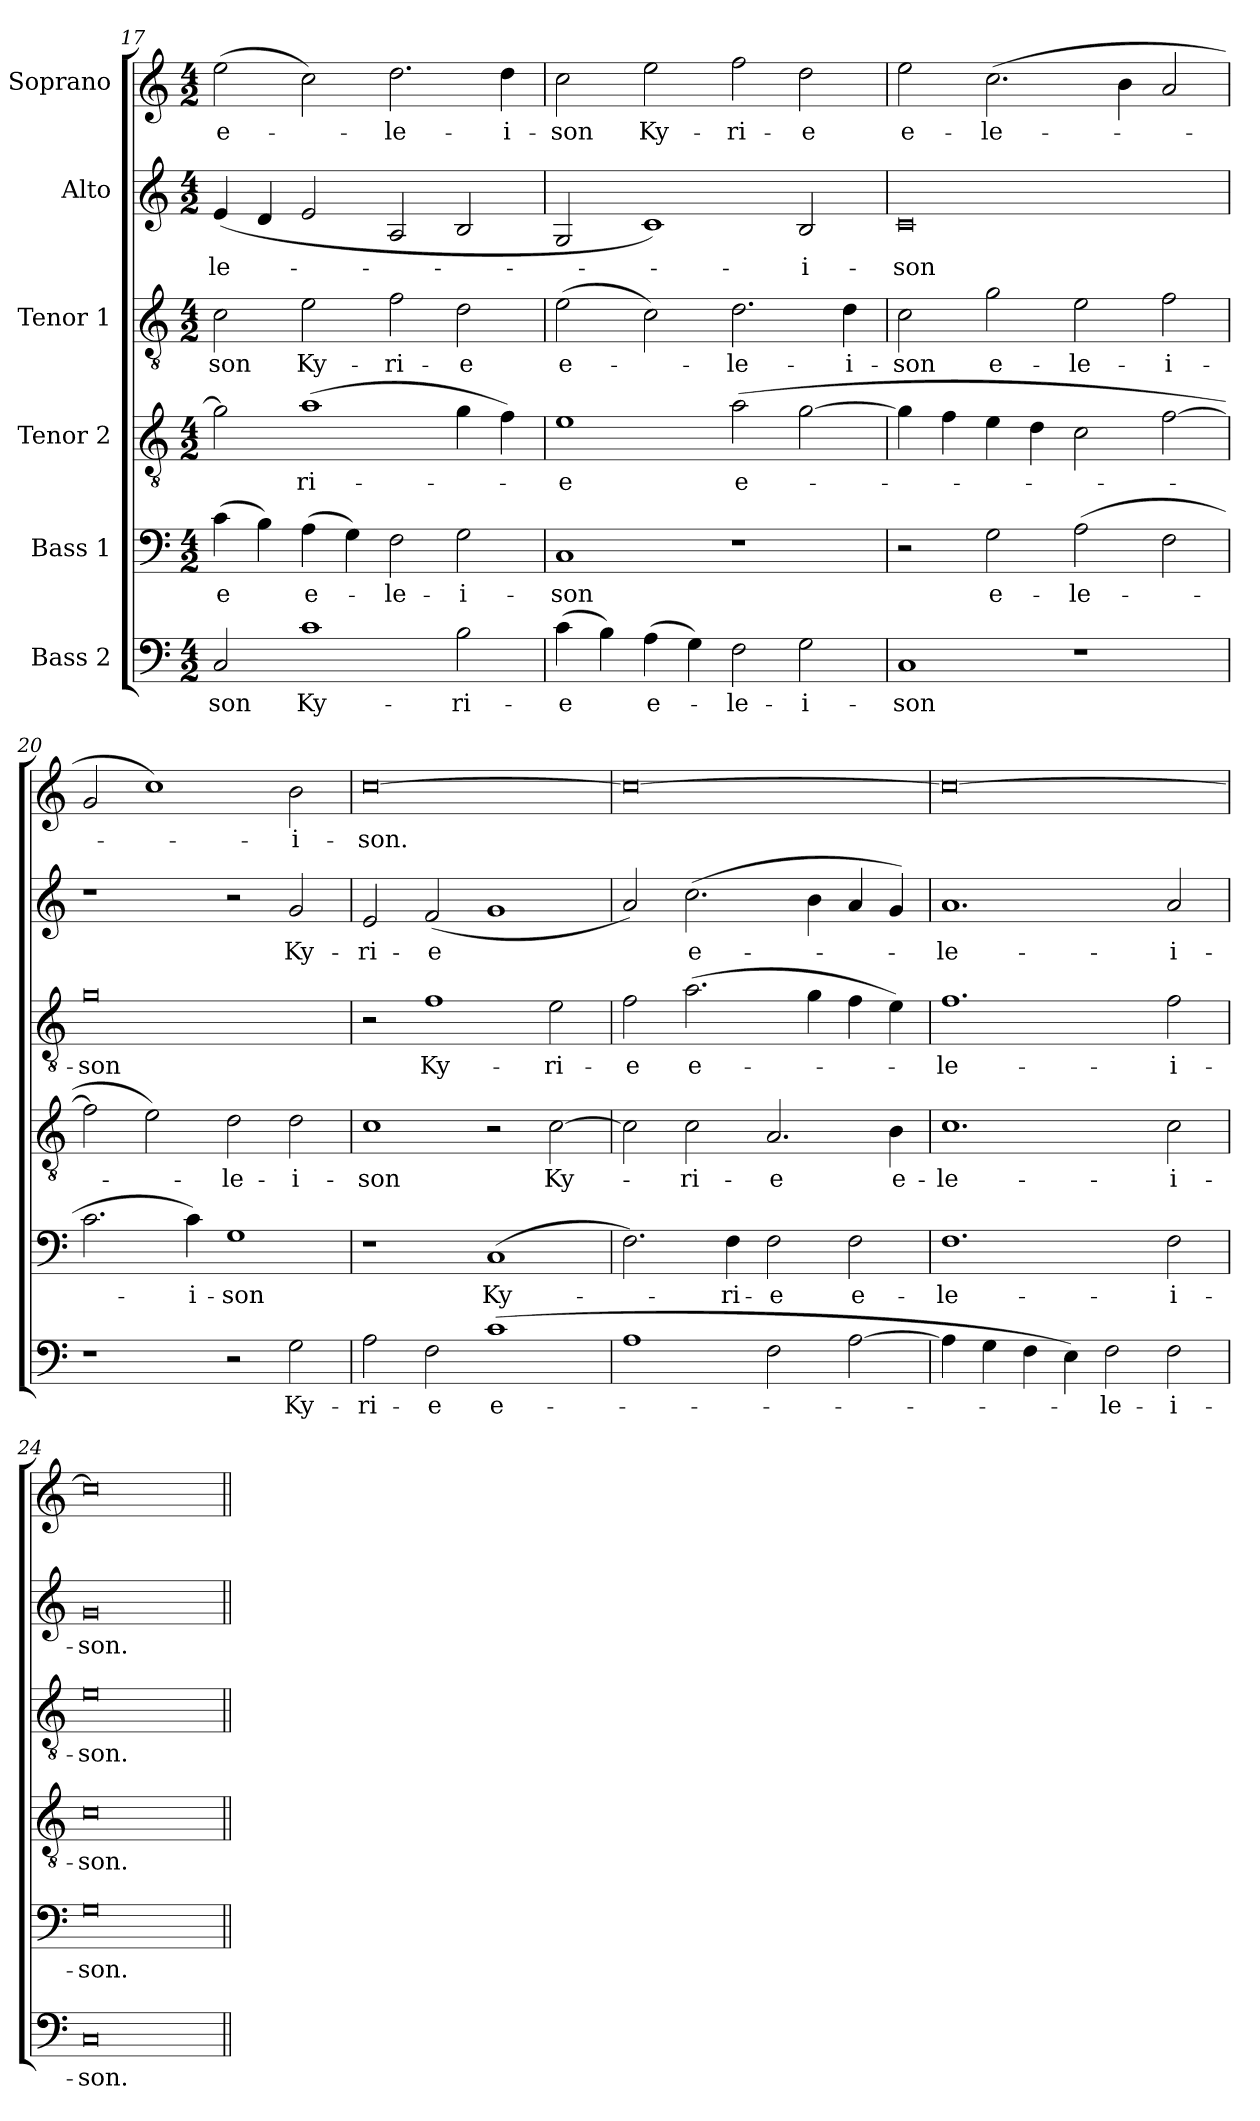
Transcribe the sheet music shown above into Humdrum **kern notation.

**kern	**text	**kern	**text	**kern	**text	**kern	**text	**kern	**text	**kern	**text
*part6	*part6	*part5	*part5	*part4	*part4	*part3	*part3	*part2	*part2	*part1	*part1
*staff6	*staff6	*staff5	*staff5	*staff4	*staff4	*staff3	*staff3	*staff2	*staff2	*staff1	*staff1
*I"Bass 2	*	*I"Bass 1	*	*I"Tenor 2	*	*I"Tenor 1	*	*I"Alto	*	*I"Soprano	*
*clefF4	*	*clefF4	*	*clefGv2	*	*clefGv2	*	*clefG2	*	*clefG2	*
*k[]	*	*k[]	*	*k[]	*	*k[]	*	*k[]	*	*k[]	*
*C:	*	*C:	*	*C:	*	*C:	*	*C:	*	*C:	*
*M4/2	*	*M4/2	*	*M4/2	*	*M4/2	*	*M4/2	*	*M4/2	*
=17	=17	=17	=17	=17	=17	=17	=17	=17	=17	=17	=17
2C/	-son	(4c\	-e	2g\]	.	2c\	-son	(4e/	-le-	(2ee\	e-
.	.	4B\)	.	.	.	.	.	4d/	.	.	.
1c	Ky-	(4A\	e-	(1a	-ri-	2e\	Ky-	2e/	.	2cc\)	.
.	.	4G\)	.	.	.	.	.	.	.	.	.
.	.	2F\	-le-	.	.	2f\	-ri-	2A/	.	2.dd\	-le-
2B\	-ri-	2G\	-i-	4g\	.	2d\	-e	2B/	.	.	.
.	.	.	.	4f\)	.	.	.	.	.	4dd\	-i-
=18	=18	=18	=18	=18	=18	=18	=18	=18	=18	=18	=18
(4c\	-e	1C	-son	1e	-e	(2e\	e-	2G/	.	2cc\	-son
4B\)	.	.	.	.	.	.	.	.	.	.	.
(4A\	e-	.	.	.	.	2c\)	.	1c)	.	2ee\	Ky-
4G\)	.	.	.	.	.	.	.	.	.	.	.
2F\	-le-	1r	.	(2a\	e-	2.d\	-le-	.	.	2ff\	-ri-
2G\	-i-	.	.	[2g\	.	.	.	2B/	-i-	2dd\	-e
.	.	.	.	.	.	4d\	-i-	.	.	.	.
=19	=19	=19	=19	=19	=19	=19	=19	=19	=19	=19	=19
1C	-son	2r	.	4g\]	.	2c\	-son	0c	-son	2ee\	e-
.	.	.	.	4f\	.	.	.	.	.	.	.
.	.	2G\	e-	4e\	.	2g\	e-	.	.	(2.cc\	-le-
.	.	.	.	4d\	.	.	.	.	.	.	.
1r	.	(2A\	-le-	2c\	.	2e\	-le-	.	.	.	.
.	.	.	.	.	.	.	.	.	.	4b\	.
.	.	2F\	.	[2f\	.	2f\	-i-	.	.	2a/	.
=20	=20	=20	=20	=20	=20	=20	=20	=20	=20	=20	=20
1r	.	2.c\	.	2f\]	.	0g	-son	1r	.	2g/	.
.	.	.	.	2e\)	.	.	.	.	.	1cc)	.
.	.	4c\)	-i-	.	.	.	.	.	.	.	.
2r	.	1G	-son	2d\	-le-	.	.	2r	.	.	.
2G\	Ky-	.	.	2d\	-i-	.	.	2g/	Ky-	2b\	-i-
!!LO:PB:g=z
=21	=21	=21	=21	=21	=21	=21	=21	=21	=21	=21	=21
2A\	-ri-	1r	.	1c	-son	2r	.	2e/	-ri-	[0cc	-son.
2F\	-e	.	.	.	.	1f	Ky-	(2f/	-e	.	.
(1c	e-	(1C	Ky-	2r	.	.	.	1g	.	.	.
.	.	.	.	[2c\	Ky-	2e\	-ri-	.	.	.	.
=22	=22	=22	=22	=22	=22	=22	=22	=22	=22	=22	=22
1A	.	2.F\)	.	2c\]	.	2f\	-e	2a/)	.	0cc_	.
.	.	.	.	2c\	-ri-	(2.a\	e-	(2.cc\	e-	.	.
.	.	4F\	-ri-	.	.	.	.	.	.	.	.
2F\	.	2F\	-e	2.A/	-e	.	.	.	.	.	.
.	.	.	.	.	.	4g\	.	4b\	.	.	.
[2A\	.	2F\	e-	.	.	4f\	.	4a/	.	.	.
.	.	.	.	4B\	e-	4e\)	.	4g/)	.	.	.
=23	=23	=23	=23	=23	=23	=23	=23	=23	=23	=23	=23
4A\]	.	1.F	-le-	1.c	-le-	1.f	-le-	1.a	-le-	0cc_	.
4G\	.	.	.	.	.	.	.	.	.	.	.
4F\	.	.	.	.	.	.	.	.	.	.	.
4E\)	.	.	.	.	.	.	.	.	.	.	.
2F\	-le-	.	.	.	.	.	.	.	.	.	.
2F\	-i-	2F\	-i-	2c\	-i-	2f\	-i-	2a/	-i-	.	.
=24	=24	=24	=24	=24	=24	=24	=24	=24	=24	=24	=24
0C	-son.	0G	-son.	0c	-son.	0e	-son.	0g	-son.	0cc]	.
=||	=||	=||	=||	=||	=||	=||	=||	=||	=||	=||	=||
*-	*-	*-	*-	*-	*-	*-	*-	*-	*-	*-	*-
